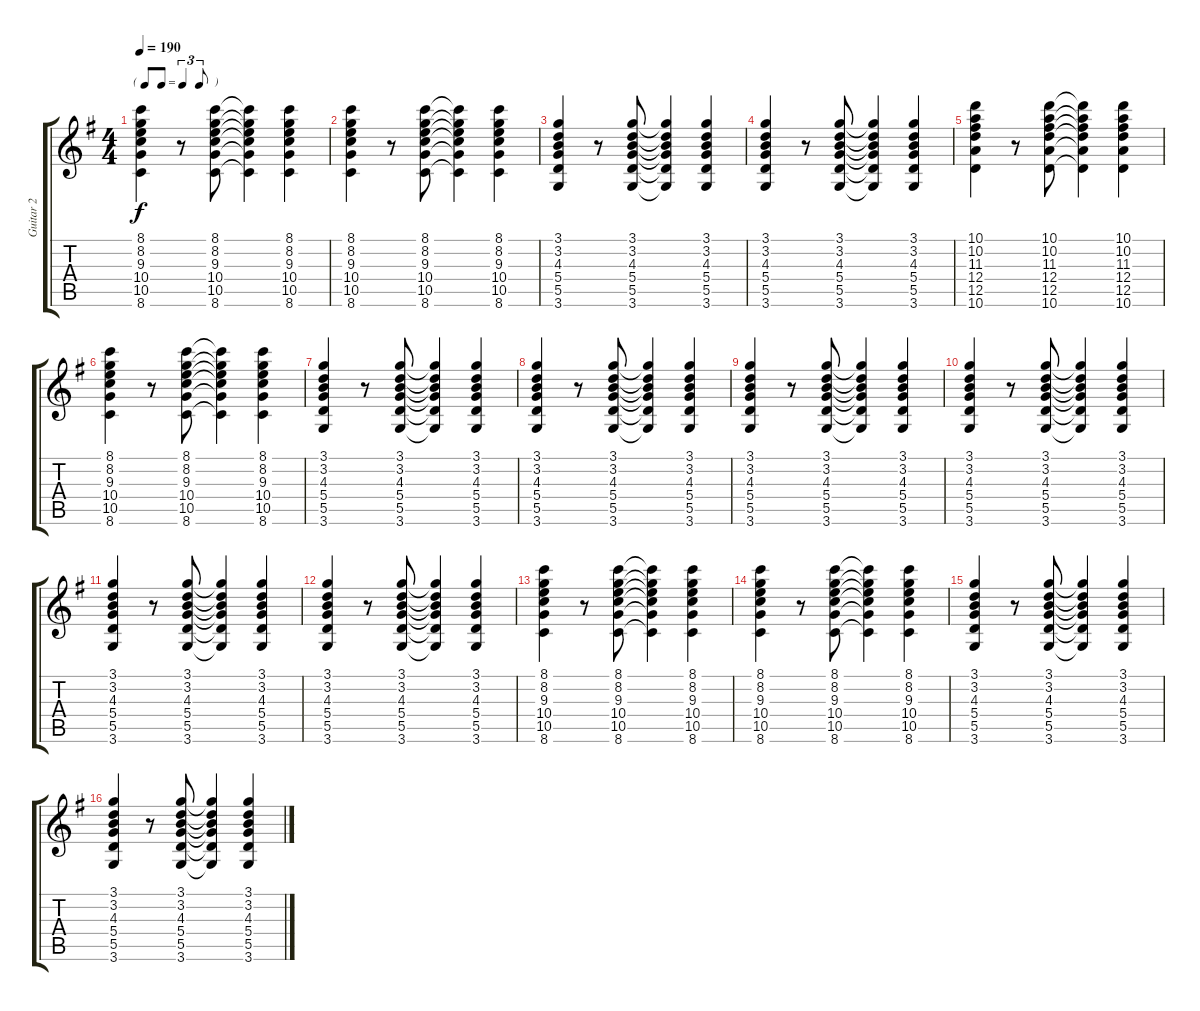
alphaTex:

\track ("Guitar 2" "Guitar 2") {instrument distortionguitar}
\staff {score tabs}
\tuning (E4 B3 G3 D3 A2 E2) {hide}
\ts (4 4)
\tf triplet8th
\tempo 190
\clef g2
\ks g
(8.1 8.2 9.3 10.4 10.5 8.6).4{dy f} r.8 (8.1 8.2 9.3 10.4 10.5 8.6).8 (8.1{t} 8.2{t} 9.3{t} 10.4{t} 10.5{t} 8.6{t}).4 (8.1 8.2 9.3 10.4 10.5 8.6).4 |
(8.1 8.2 9.3 10.4 10.5 8.6).4 r.8 (8.1 8.2 9.3 10.4 10.5 8.6).8 (8.1{t} 8.2{t} 9.3{t} 10.4{t} 10.5{t} 8.6{t}).4 (8.1 8.2 9.3 10.4 10.5 8.6).4 |
(3.1 3.2 4.3 5.4 5.5 3.6).4 r.8 (3.1 3.2 4.3 5.4 5.5 3.6).8 (3.1{t} 3.2{t} 4.3{t} 5.4{t} 5.5{t} 3.6{t}).4 (3.1 3.2 4.3 5.4 5.5 3.6).4 |
(3.1 3.2 4.3 5.4 5.5 3.6).4 r.8 (3.1 3.2 4.3 5.4 5.5 3.6).8 (3.1{t} 3.2{t} 4.3{t} 5.4{t} 5.5{t} 3.6{t}).4 (3.1 3.2 4.3 5.4 5.5 3.6).4 |
(10.1 10.2 11.3 12.4 12.5 10.6).4 r.8 (10.1 10.2 11.3 12.4 12.5 10.6).8 (10.1{t} 10.2{t} 11.3{t} 12.4{t} 12.5{t} 10.6{t}).4 (10.1 10.2 11.3 12.4 12.5 10.6).4 |
(8.1 8.2 9.3 10.4 10.5 8.6).4 r.8 (8.1 8.2 9.3 10.4 10.5 8.6).8 (8.1{t} 8.2{t} 9.3{t} 10.4{t} 10.5{t} 8.6{t}).4 (8.1 8.2 9.3 10.4 10.5 8.6).4 |
(3.1 3.2 4.3 5.4 5.5 3.6).4 r.8 (3.1 3.2 4.3 5.4 5.5 3.6).8 (3.1{t} 3.2{t} 4.3{t} 5.4{t} 5.5{t} 3.6{t}).4 (3.1 3.2 4.3 5.4 5.5 3.6).4 |
(3.1 3.2 4.3 5.4 5.5 3.6).4 r.8 (3.1 3.2 4.3 5.4 5.5 3.6).8 (3.1{t} 3.2{t} 4.3{t} 5.4{t} 5.5{t} 3.6{t}).4 (3.1 3.2 4.3 5.4 5.5 3.6).4 |
(3.1 3.2 4.3 5.4 5.5 3.6).4 r.8 (3.1 3.2 4.3 5.4 5.5 3.6).8 (3.1{t} 3.2{t} 4.3{t} 5.4{t} 5.5{t} 3.6{t}).4 (3.1 3.2 4.3 5.4 5.5 3.6).4 |
(3.1 3.2 4.3 5.4 5.5 3.6).4 r.8 (3.1 3.2 4.3 5.4 5.5 3.6).8 (3.1{t} 3.2{t} 4.3{t} 5.4{t} 5.5{t} 3.6{t}).4 (3.1 3.2 4.3 5.4 5.5 3.6).4 |
(3.1 3.2 4.3 5.4 5.5 3.6).4 r.8 (3.1 3.2 4.3 5.4 5.5 3.6).8 (3.1{t} 3.2{t} 4.3{t} 5.4{t} 5.5{t} 3.6{t}).4 (3.1 3.2 4.3 5.4 5.5 3.6).4 |
(3.1 3.2 4.3 5.4 5.5 3.6).4 r.8 (3.1 3.2 4.3 5.4 5.5 3.6).8 (3.1{t} 3.2{t} 4.3{t} 5.4{t} 5.5{t} 3.6{t}).4 (3.1 3.2 4.3 5.4 5.5 3.6).4 |
(8.1 8.2 9.3 10.4 10.5 8.6).4 r.8 (8.1 8.2 9.3 10.4 10.5 8.6).8 (8.1{t} 8.2{t} 9.3{t} 10.4{t} 10.5{t} 8.6{t}).4 (8.1 8.2 9.3 10.4 10.5 8.6).4 |
(8.1 8.2 9.3 10.4 10.5 8.6).4 r.8 (8.1 8.2 9.3 10.4 10.5 8.6).8 (8.1{t} 8.2{t} 9.3{t} 10.4{t} 10.5{t} 8.6{t}).4 (8.1 8.2 9.3 10.4 10.5 8.6).4 |
(3.1 3.2 4.3 5.4 5.5 3.6).4 r.8 (3.1 3.2 4.3 5.4 5.5 3.6).8 (3.1{t} 3.2{t} 4.3{t} 5.4{t} 5.5{t} 3.6{t}).4 (3.1 3.2 4.3 5.4 5.5 3.6).4 |
(3.1 3.2 4.3 5.4 5.5 3.6).4 r.8 (3.1 3.2 4.3 5.4 5.5 3.6).8 (3.1{t} 3.2{t} 4.3{t} 5.4{t} 5.5{t} 3.6{t}).4 (3.1 3.2 4.3 5.4 5.5 3.6).4
